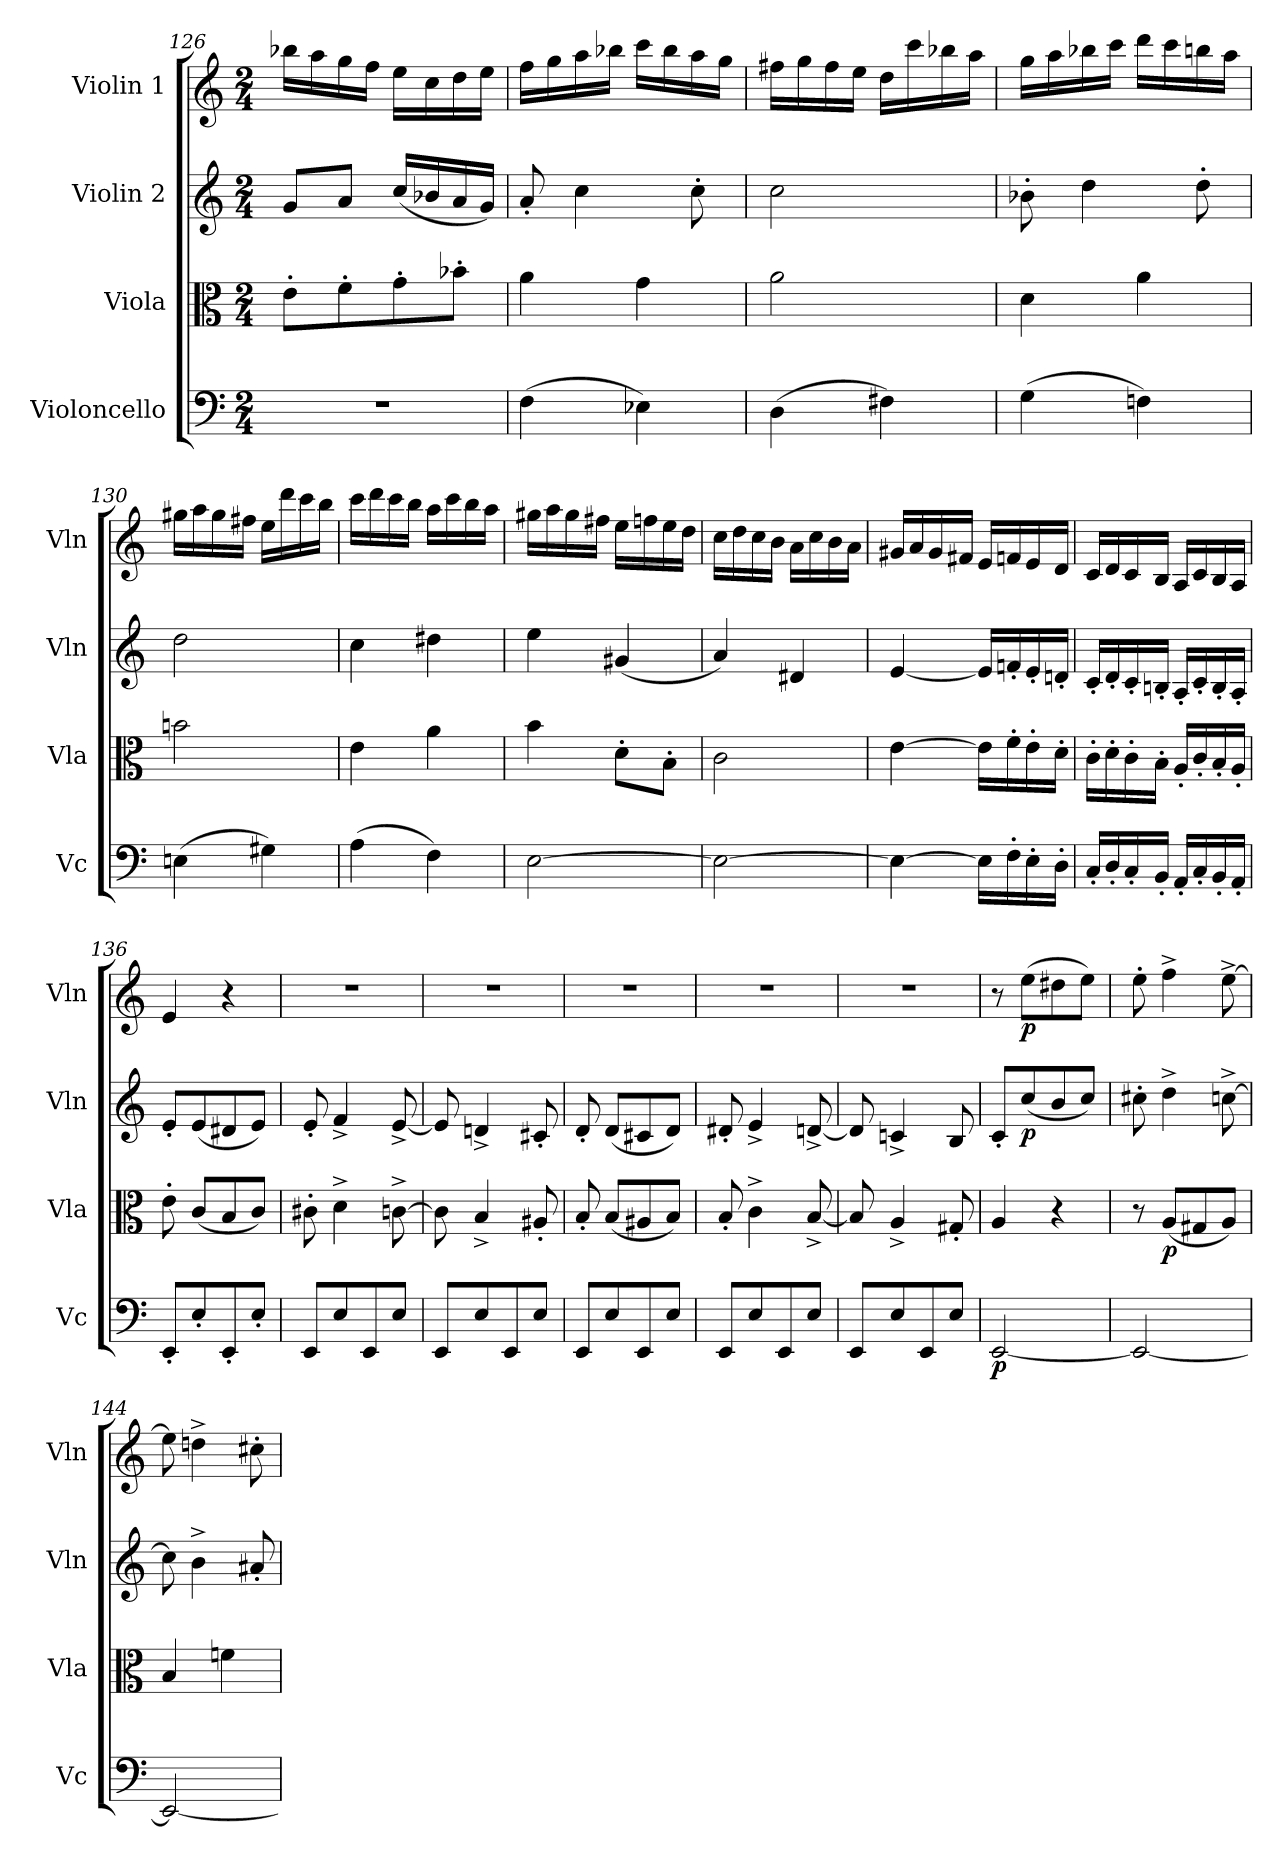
**kern	**dynam	**kern	**dynam	**kern	**dynam	**kern	**dynam
*part4	*part4	*part3	*part3	*part2	*part2	*part1	*part1
*staff4	*staff4	*staff3	*staff3	*staff2	*staff2	*staff1	*staff1
*I"Violoncello	*	*I"Viola	*	*I"Violin 2	*	*I"Violin 1	*
*I'Vc	*	*I'Vla	*	*I'Vln	*	*I'Vln	*
*clefF4	*	*clefC3	*	*clefG2	*	*clefG2	*
*k[]	*	*k[]	*	*k[]	*	*k[]	*
*M2/4	*	*M2/4	*	*M2/4	*	*M2/4	*
=126	=126	=126	=126	=126	=126	=126	=126
2r	.	8e'\L	.	8g/L	.	16bb-X\LL	.
.	.	.	.	.	.	16aa\	.
.	.	8f'\	.	8a/J	.	16gg\	.
.	.	.	.	.	.	16ff\JJ	.
.	.	8g'\	.	(16cc/LL	.	16ee\LL	.
.	.	.	.	16b-X/	.	16cc\	.
.	.	8b-X'\J	.	16a/	.	16dd\	.
.	.	.	.	16g/JJ)	.	16ee\JJ	.
=127	=127	=127	=127	=127	=127	=127	=127
(4F\	.	4a\	.	8a'/	.	16ff\LL	.
.	.	.	.	.	.	16gg\	.
.	.	.	.	4cc\	.	16aa\	.
.	.	.	.	.	.	16bb-X\JJ	.
4E-X\)	.	4g\	.	.	.	16ccc\LL	.
.	.	.	.	.	.	16bb-\	.
.	.	.	.	8cc'\	.	16aa\	.
.	.	.	.	.	.	16gg\JJ	.
=128	=128	=128	=128	=128	=128	=128	=128
(4D\	.	2a\	.	2cc\	.	16ff#X\LL	.
.	.	.	.	.	.	16gg\	.
.	.	.	.	.	.	16ff#\	.
.	.	.	.	.	.	16ee\JJ	.
4F#X\)	.	.	.	.	.	16dd\LL	.
.	.	.	.	.	.	16ccc\	.
.	.	.	.	.	.	16bb-X\	.
.	.	.	.	.	.	16aa\JJ	.
!!LO:LB:g=z
=129	=129	=129	=129	=129	=129	=129	=129
(4G\	.	4d\	.	8b-X'\	.	16gg\LL	.
.	.	.	.	.	.	16aa\	.
.	.	.	.	4dd\	.	16bb-X\	.
.	.	.	.	.	.	16ccc\JJ	.
4Fn\)	.	4a\	.	.	.	16ddd\LL	.
.	.	.	.	.	.	16ccc\	.
.	.	.	.	8dd'\	.	16bbn\	.
.	.	.	.	.	.	16aa\JJ	.
=130	=130	=130	=130	=130	=130	=130	=130
(4En\	.	2bn\	.	2dd\	.	16gg#X\LL	.
.	.	.	.	.	.	16aa\	.
.	.	.	.	.	.	16gg#\	.
.	.	.	.	.	.	16ff#X\JJ	.
4G#X\)	.	.	.	.	.	16ee\LL	.
.	.	.	.	.	.	16ddd\	.
.	.	.	.	.	.	16ccc\	.
.	.	.	.	.	.	16bb\JJ	.
!!LO:PB:g=z
=131	=131	=131	=131	=131	=131	=131	=131
(4A\	.	4e\	.	4cc\	.	16ccc\LL	.
.	.	.	.	.	.	16ddd\	.
.	.	.	.	.	.	16ccc\	.
.	.	.	.	.	.	16bb\JJ	.
4F\)	.	4a\	.	4dd#X\	.	16aa\LL	.
.	.	.	.	.	.	16ccc\	.
.	.	.	.	.	.	16bb\	.
.	.	.	.	.	.	16aa\JJ	.
=132	=132	=132	=132	=132	=132	=132	=132
[2E\	.	4b\	.	4ee\	.	16gg#X\LL	.
.	.	.	.	.	.	16aa\	.
.	.	.	.	.	.	16gg#\	.
.	.	.	.	.	.	16ff#X\JJ	.
.	.	8d'\L	.	(4g#X/	.	16ee\LL	.
.	.	.	.	.	.	16ffn\	.
.	.	8B'\J	.	.	.	16ee\	.
.	.	.	.	.	.	16dd\JJ	.
=133	=133	=133	=133	=133	=133	=133	=133
2E\_	.	2c\	.	4a/)	.	16cc\LL	.
.	.	.	.	.	.	16dd\	.
.	.	.	.	.	.	16cc\	.
.	.	.	.	.	.	16b\JJ	.
.	.	.	.	4d#X/	.	16a\LL	.
.	.	.	.	.	.	16cc\	.
.	.	.	.	.	.	16b\	.
.	.	.	.	.	.	16a\JJ	.
=134	=134	=134	=134	=134	=134	=134	=134
4E\_	.	[4e\	.	[4e/	.	16g#X/LL	.
.	.	.	.	.	.	16a/	.
.	.	.	.	.	.	16g#/	.
.	.	.	.	.	.	16f#X/JJ	.
16E\LL]	.	16e\LL]	.	16e/LL]	.	16e/LL	.
16F'\	.	16f'\	.	16fn'/	.	16fn/	.
16E'\	.	16e'\	.	16e'/	.	16e/	.
16D'\JJ	.	16d'\JJ	.	16dn'/JJ	.	16d/JJ	.
!!LO:LB:g=z
=135	=135	=135	=135	=135	=135	=135	=135
16C'/LL	.	16c'\LL	.	16c'/LL	.	16c/LL	.
16D'/	.	16d'\	.	16d'/	.	16d/	.
16C'/	.	16c'\	.	16c'/	.	16c/	.
16BB'/JJ	.	16B'\JJ	.	16Bn'/JJ	.	16B/JJ	.
16AA'/LL	.	16A'/LL	.	16A'/LL	.	16A/LL	.
16C'/	.	16c'/	.	16c'/	.	16c/	.
16BB'/	.	16B'/	.	16B'/	.	16B/	.
16AA'/JJ	.	16A'/JJ	.	16A'/JJ	.	16A/JJ	.
=136	=136	=136	=136	=136	=136	=136	=136
8EE'/L	.	8e'\	.	8e'/L	.	4e/	.
8E'/	.	(8c/L	.	(8e/	.	.	.
8EE'/	.	8B/	.	8d#X/	.	4r	.
8E'/J	.	8c/J)	.	8e/J)	.	.	.
!!LO:LB:g=z
=137	=137	=137	=137	=137	=137	=137	=137
8EE/L	.	8c#X'\	.	8e'/	.	2r	.
8E/	.	4d^\	.	4f^/	.	.	.
8EE/	.	.	.	.	.	.	.
8E/J	.	[8cn^\	.	[8e^/	.	.	.
=138	=138	=138	=138	=138	=138	=138	=138
8EE/L	.	8c\]	.	8e/]	.	2r	.
8E/	.	4B^/	.	4dn^/	.	.	.
8EE/	.	.	.	.	.	.	.
8E/J	.	8A#X'/	.	8c#X'/	.	.	.
=139	=139	=139	=139	=139	=139	=139	=139
8EE/L	.	8B'/	.	8d'/	.	2r	.
8E/	.	(8B/L	.	(8d/L	.	.	.
8EE/	.	8A#X/	.	8c#X/	.	.	.
8E/J	.	8B/J)	.	8d/J)	.	.	.
=140	=140	=140	=140	=140	=140	=140	=140
8EE/L	.	8B'/	.	8d#X'/	.	2r	.
8E/	.	4c^\	.	4e^/	.	.	.
8EE/	.	.	.	.	.	.	.
8E/J	.	[8B^/	.	[8dn^/	.	.	.
=141	=141	=141	=141	=141	=141	=141	=141
8EE/L	.	8B/]	.	8d/]	.	2r	.
8E/	.	4A^/	.	4cn^/	.	.	.
8EE/	.	.	.	.	.	.	.
8E/J	.	8G#X'/	.	8B/	.	.	.
=142	=142	=142	=142	=142	=142	=142	=142
!	!LO:DY:b	!	!	!	!	!	!
[2EE/	p	4A/	.	8c'/L	.	8r	.
!	!	!	!	!	!LO:DY:b	!	!LO:DY:b
.	.	.	.	(8cc/	p	(8ee\L	p
.	.	4r	.	8b/	.	8dd#X\	.
.	.	.	.	8cc/J)	.	8ee\J)	.
=143	=143	=143	=143	=143	=143	=143	=143
2EE/_	.	8r	.	8cc#X'\	.	8ee'\	.
!	!	!	!LO:DY:b	!	!	!	!
.	.	(8A/L	p	4dd^\	.	4ff^\	.
.	.	8G#X/	.	.	.	.	.
.	.	8A/J)	.	[8ccn^\	.	[8ee^\	.
=144	=144	=144	=144	=144	=144	=144	=144
2EE/_	.	4B/	.	8cc\]	.	8ee\]	.
.	.	.	.	4b^\	.	4ddn^\	.
.	.	4fn\	.	.	.	.	.
.	.	.	.	8a#X'/	.	8cc#X'\	.
=	=	=	=	=	=	=	=
*-	*-	*-	*-	*-	*-	*-	*-
